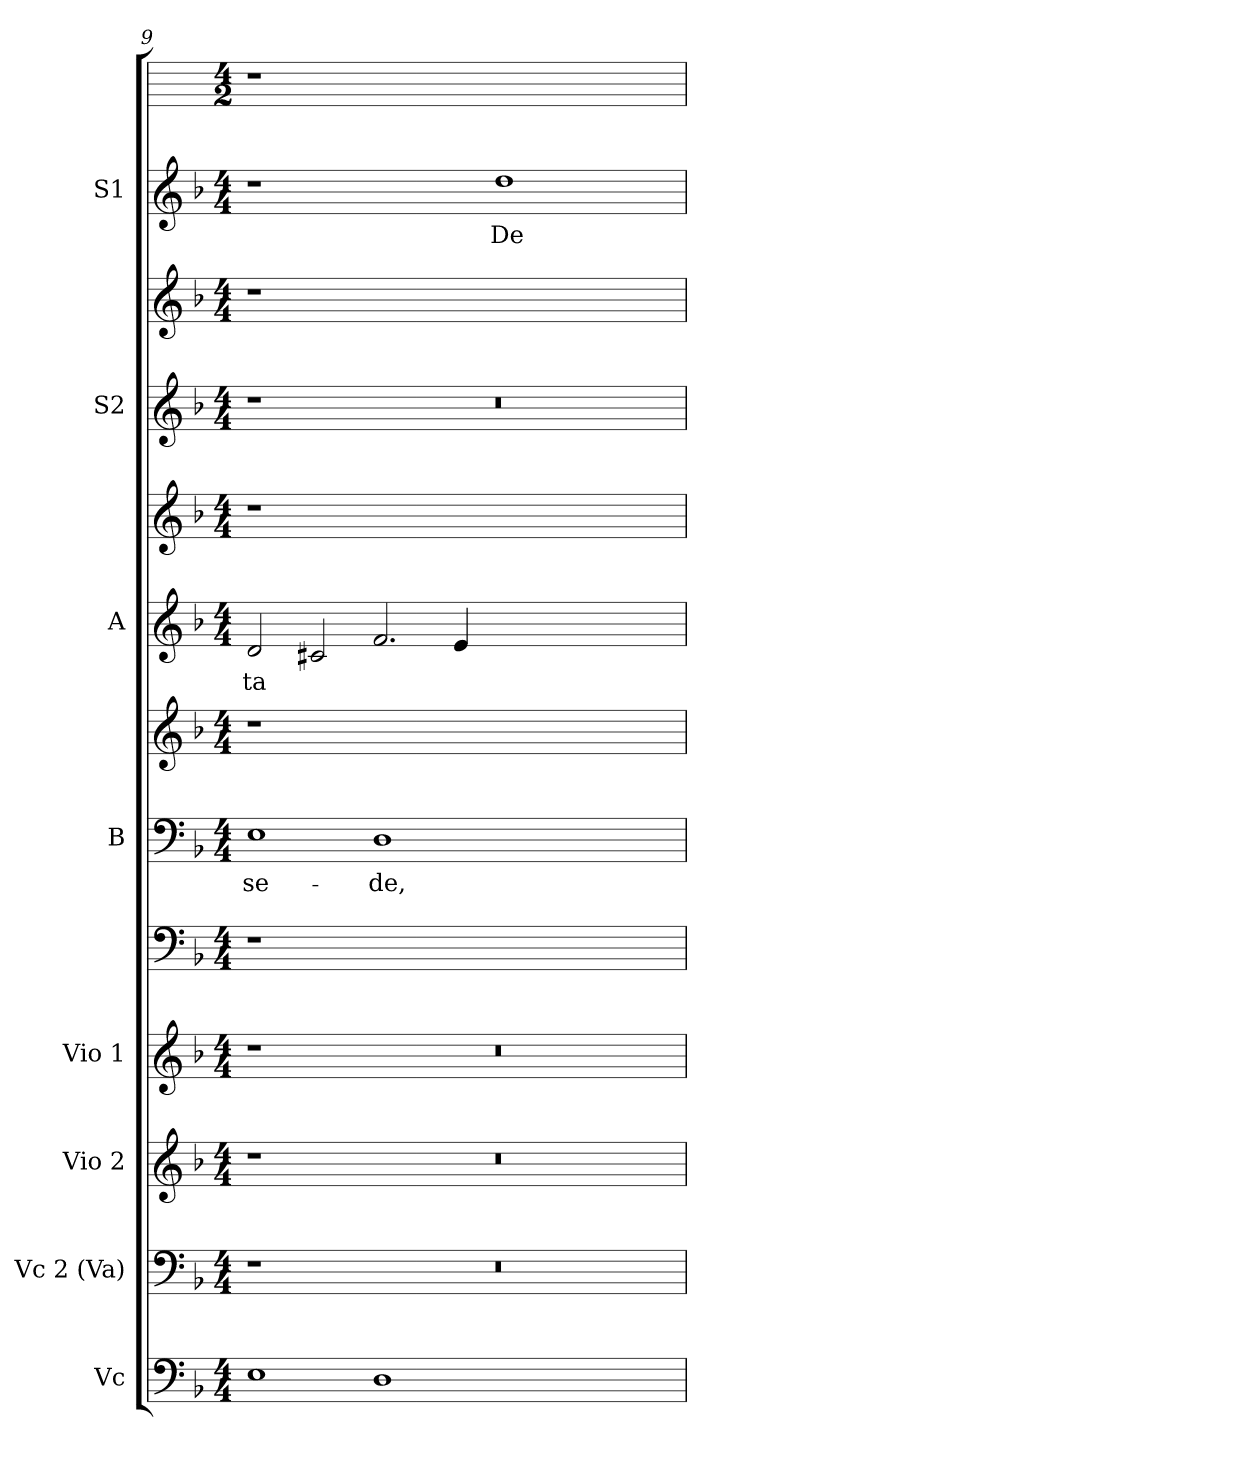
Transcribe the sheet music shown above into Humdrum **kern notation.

**kern	**kern	**kern	**kern	**kern	**kern	**text	**kern	**kern	**text	**kern	**kern	**kern	**kern	**text	**kern
*part13	*part12	*part11	*part10	*part9	*part8	*part8	*part7	*part6	*part6	*part5	*part4	*part3	*part2	*part2	*part1
*staff13	*staff12	*staff11	*staff10	*staff9	*staff8	*staff8	*staff7	*staff6	*staff6	*staff5	*staff4	*staff3	*staff2	*staff2	*staff1
*I"Vc	*I"Vc 2 (Va)	*I"Vio 2	*I"Vio 1	*	*I"B	*	*	*I"A	*	*	*I"S2	*	*I"S1	*	*
*clefF4	*clefF4	*clefG2	*clefG2	*clefF4	*clefF4	*	*clefG2	*clefG2	*	*clefG2	*clefG2	*clefG2	*clefG2	*	*
*k[b-]	*k[b-]	*k[b-]	*k[b-]	*k[b-]	*k[b-]	*	*k[b-]	*k[b-]	*	*k[b-]	*k[b-]	*k[b-]	*k[b-]	*	*
*M4/4	*M4/4	*M4/4	*M4/4	*M4/4	*M4/4	*	*M4/4	*M4/4	*	*M4/4	*M4/4	*M4/4	*M4/4	*	*M4/2
=9	=9	=9	=9	=9	=9	=9	=9	=9	=9	=9	=9	=9	=9	=9	=9
1E	1r	1r	1r	1r	1E	se-	1r	2d	-ta-	1r	1r	1r	1r	.	1r
.	.	.	.	.	.	.	.	2c#X	.	.	.	.	.	.	.
1D	1ryy	1ryy	1ryy	0.ryy	1D	-de,	0.ryy	2.f	--	0.ryy	1ryy	0.ryy	1ryy	.	0.ryy
.	.	.	.	.	.	.	.	4e	.	.	.	.	.	.	.
0ryy	0r	0r	0r	.	0ryy	.	.	0ryy	.	.	0r	.	1dd	De-	.
.	.	.	.	.	.	.	.	.	.	.	.	.	1ryy	.	.
=	=	=	=	=	=	=	=	=	=	=	=	=	=	=	=
*-	*-	*-	*-	*-	*-	*-	*-	*-	*-	*-	*-	*-	*-	*-	*-
